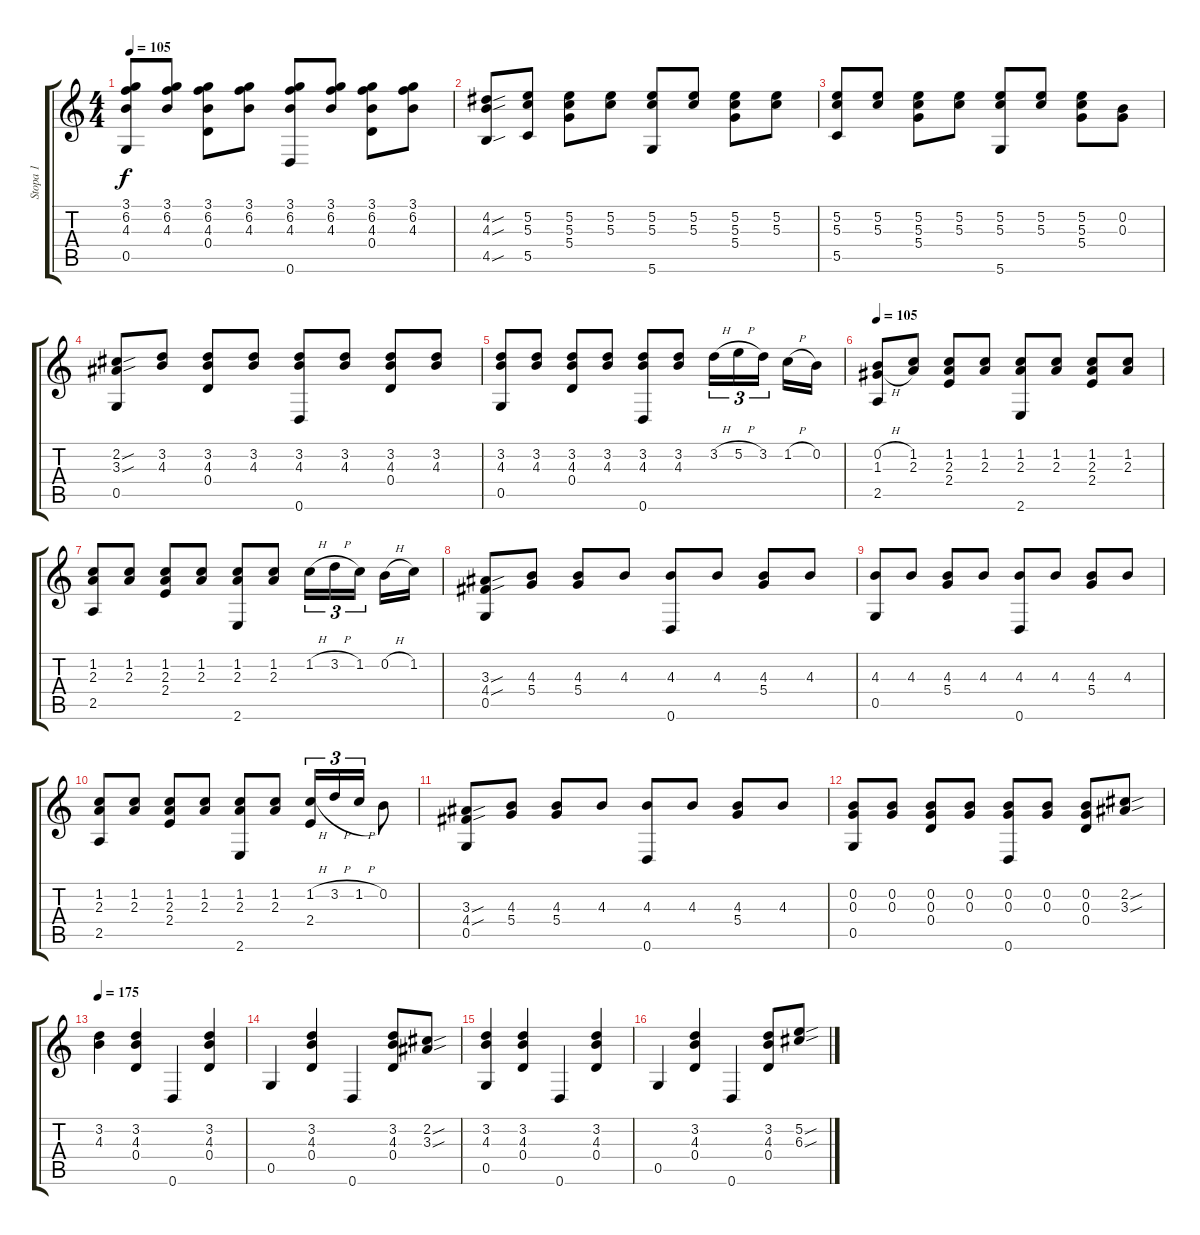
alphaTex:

\track ("Stopa 1" "Stopa 1") {instrument acousticguitarnylon}
\staff {score tabs}
\tuning (E4 B3 G3 D3 G2 D2) {hide}
\ts (4 4)
\tempo 105
\clef g2
\ks c
(3.1 6.2 4.3 0.5).8{dy f} (3.1 6.2 4.3).8 (3.1 6.2 4.3 0.4).8 (3.1 6.2 4.3).8 (3.1 6.2 4.3 0.6).8 (3.1 6.2 4.3).8 (3.1 6.2 4.3 0.4).8 (3.1 6.2 4.3).8 |
(4.2{sou} 4.3{sou} 4.5{sou}).8 (5.2 5.3 5.5).8 (5.2 5.3 5.4).8 (5.2 5.3).8 (5.2 5.3 5.6).8 (5.2 5.3).8 (5.2 5.3 5.4).8 (5.2 5.3).8 |
(5.2 5.3 5.5).8 (5.2 5.3).8 (5.2 5.3 5.4).8 (5.2 5.3).8 (5.2 5.3 5.6).8 (5.2 5.3).8 (5.2 5.3 5.4).8 (0.2 0.3).8 |
(2.2{sou} 3.3{sou} 0.5).8 (3.2 4.3).8 (3.2 4.3 0.4).8 (3.2 4.3).8 (3.2 4.3 0.6).8 (3.2 4.3).8 (3.2 4.3 0.4).8 (3.2 4.3).8 |
(3.2 4.3 0.5).8 (3.2 4.3).8 (3.2 4.3 0.4).8 (3.2 4.3).8 (3.2 4.3 0.6).8 (3.2 4.3).8 3.2{h}.16{tu (3 2)} 5.2{h}.16{tu (3 2)} 3.2.16{tu (3 2)} 1.2{h}.16 0.2.16 |
\tempo 105
(0.2{h} 1.3{h} 2.5).8 (1.2 2.3).8 (1.2 2.3 2.4).8 (1.2 2.3).8 (1.2 2.3 2.6).8 (1.2 2.3).8 (1.2 2.3 2.4).8 (1.2 2.3).8 |
(1.2 2.3 2.5).8 (1.2 2.3).8 (1.2 2.3 2.4).8 (1.2 2.3).8 (1.2 2.3 2.6).8 (1.2 2.3).8 1.2{h}.16{tu (3 2)} 3.2{h}.16{tu (3 2)} 1.2.16{tu (3 2)} 0.2{h}.16 1.2.16 |
(3.3{sou} 4.4{sou} 0.5).8 (4.3 5.4).8 (4.3 5.4).8 4.3.8 (4.3 0.6).8 4.3.8 (4.3 5.4).8 4.3.8 |
(4.3 0.5).8 4.3.8 (4.3 5.4).8 4.3.8 (4.3 0.6).8 4.3.8 (4.3 5.4).8 4.3.8 |
(1.2 2.3 2.5).8 (1.2 2.3).8 (1.2 2.3 2.4).8 (1.2 2.3).8 (1.2 2.3 2.6).8 (1.2 2.3).8 (1.2{h} 2.4).16{tu (3 2)} 3.2{h}.16{tu (3 2)} 1.2{h}.16{tu (3 2)} 0.2.8 |
(3.3{sou} 4.4{sou} 0.5).8 (4.3 5.4).8 (4.3 5.4).8 4.3.8 (4.3 0.6).8 4.3.8 (4.3 5.4).8 4.3.8 |
(0.2 0.3 0.5).8 (0.2 0.3).8 (0.2 0.3 0.4).8 (0.2 0.3).8 (0.2 0.3 0.6).8 (0.2 0.3).8 (0.2 0.3 0.4).8 (2.2{sou} 3.3{sou}).8 |
\tempo 175
(3.2 4.3).4 (3.2 4.3 0.4).4 0.6.4 (3.2 4.3 0.4).4 |
0.5.4 (3.2 4.3 0.4).4 0.6.4 (3.2 4.3 0.4).8 (2.2{sou} 3.3{sou}).8 |
(3.2 4.3 0.5).4 (3.2 4.3 0.4).4 0.6.4 (3.2 4.3 0.4).4 |
0.5.4 (3.2 4.3 0.4).4 0.6.4 (3.2 4.3 0.4).8 (5.2{sou} 6.3{sou}).8
